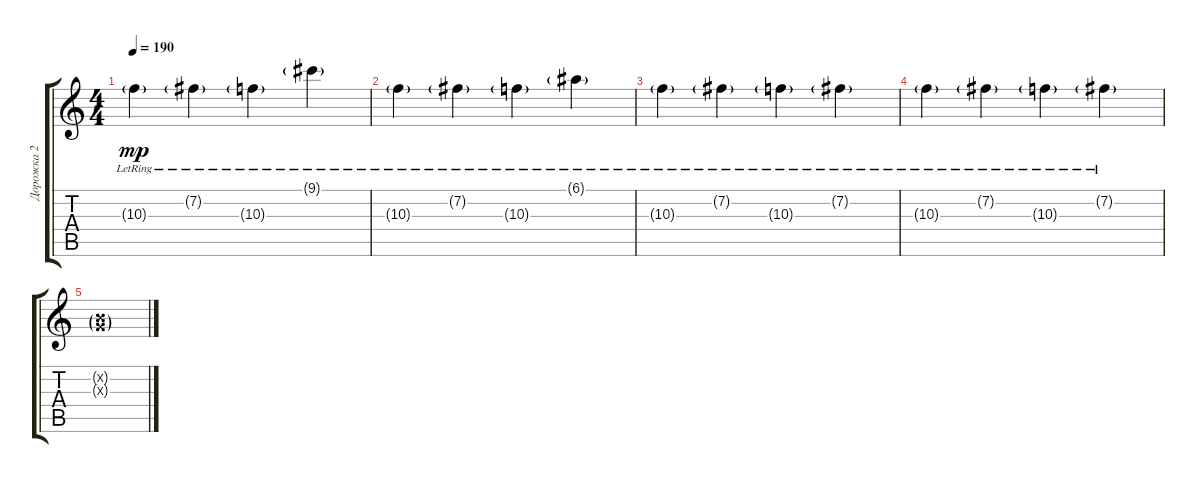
\track ("Дорожка 2" "Дорожка 2") {instrument distortionguitar}
\staff {score tabs}
\tuning (E4 B3 G3 D3 A2 D2) {hide}
\ts (4 4)
\tempo 190
\clef g2
\ks c
10.3{g lr}.4{dy mp} 7.2{g lr}.4 10.3{g lr}.4 9.1{g lr}.4 |
10.3{g lr}.4 7.2{g lr}.4 10.3{g lr}.4 6.1{g lr}.4 |
10.3{g lr}.4 7.2{g lr}.4 10.3{g lr}.4 7.2{g lr}.4 |
10.3{g lr}.4 7.2{g lr}.4 10.3{g lr}.4 7.2{g lr}.4 |
(0.2{g x} 0.3{g x}).1
